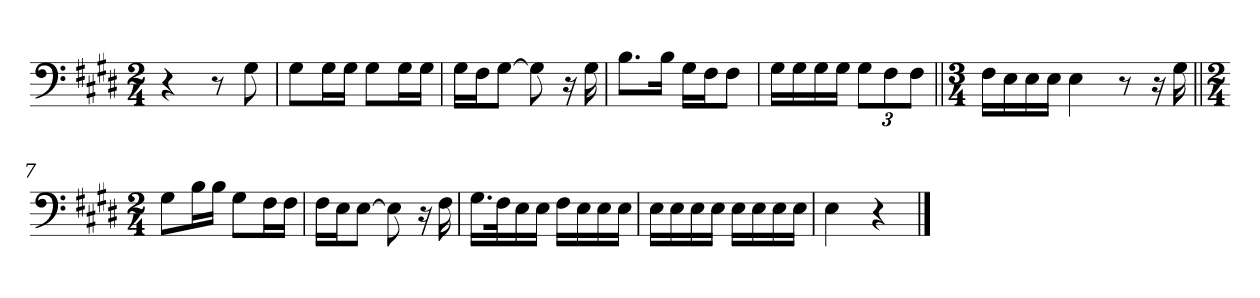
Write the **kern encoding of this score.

**kern
*part1
*staff1
*clefF4
*k[f#c#g#d#]
*M2/4
=1
4r
8r
8G#\
=2
8G#\L
16G#\L
16G#\JJ
8G#\L
16G#\L
16G#\JJ
=3
16G#\LL
16F#\J
[8G#\J
8G#\]
16r
16G#\
=4
8.B\L
16B\Jk
16G#\LL
16F#\J
8F#\J
=5
16G#\LL
16G#\
16G#\
16G#\JJ
12G#\L
12F#\
12F#\J
=6||
*M3/4
16F#\LL
16E\
16E\
16E\JJ
4E\
8r
16r
16G#\
=7||
*M2/4
8G#\L
16B\L
16B\JJ
8G#\L
16F#\L
16F#\JJ
=8
16F#\LL
16E\J
[8E\J
8E\]
16r
16F#\
=9
16.G#\LL
32F#\K
16E\
16E\JJ
16F#\LL
16E\
16E\
16E\JJ
=10
16E\LL
16E\
16E\
16E\JJ
16E\LL
16E\
16E\
16E\JJ
=11
4E\
4r
==
*-
